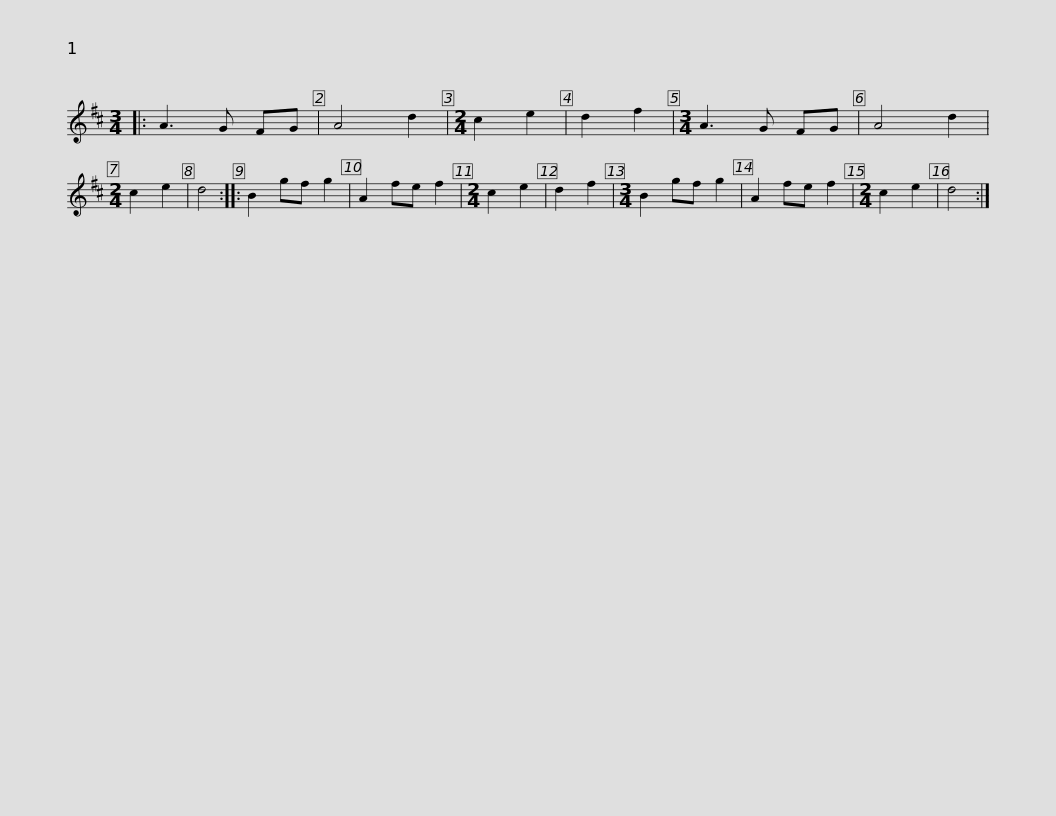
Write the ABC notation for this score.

X:1
L:1/8
M:3/4
I:linebreak $
K:D
V:1 treble
V:1
|: A3 G FG | A4 d2 |[M:2/4] c2 e2 | d2 f2 |[M:3/4] A3 G FG | %5
 A4 d2 |[M:2/4] c2 e2 | d4 :: B2 gf g2 | A2 fe f2 | %10
[M:2/4] c2 e2 |$ d2 f2 |[M:3/4] B2 gf g2 | A2 fe f2 |[M:2/4] c2 e2 | %15
 d4 :| %16
